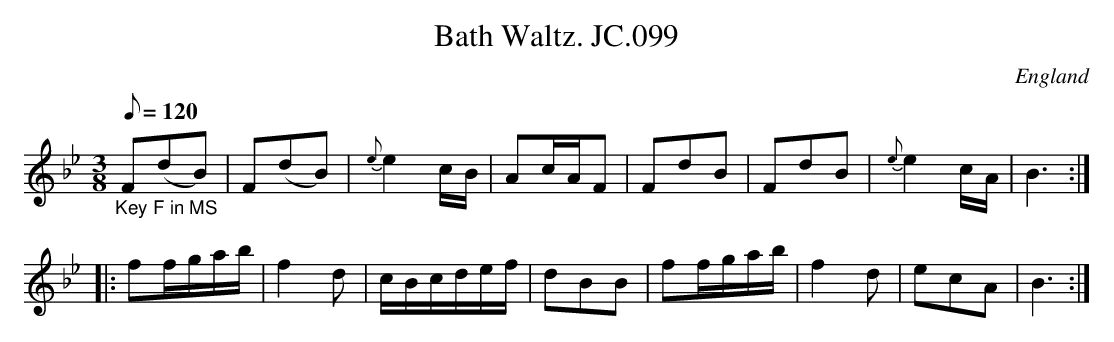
X:1
T:Bath Waltz. JC.099
O:England
M:3/8
L:1/8
Q:1/8=120
K:Bb major
"_Key F in MS"\
2F(dB)|F(dB)|{e}e2c/B/|Ac/A/F|\
FdB|FdB|{e}e2c/A/|B3:|!
|:ff/g/a/b/|f2d|c/B/c/d/e/f/|dBB|\
ff/g/a/b/|f2d|ecA|B3:|
